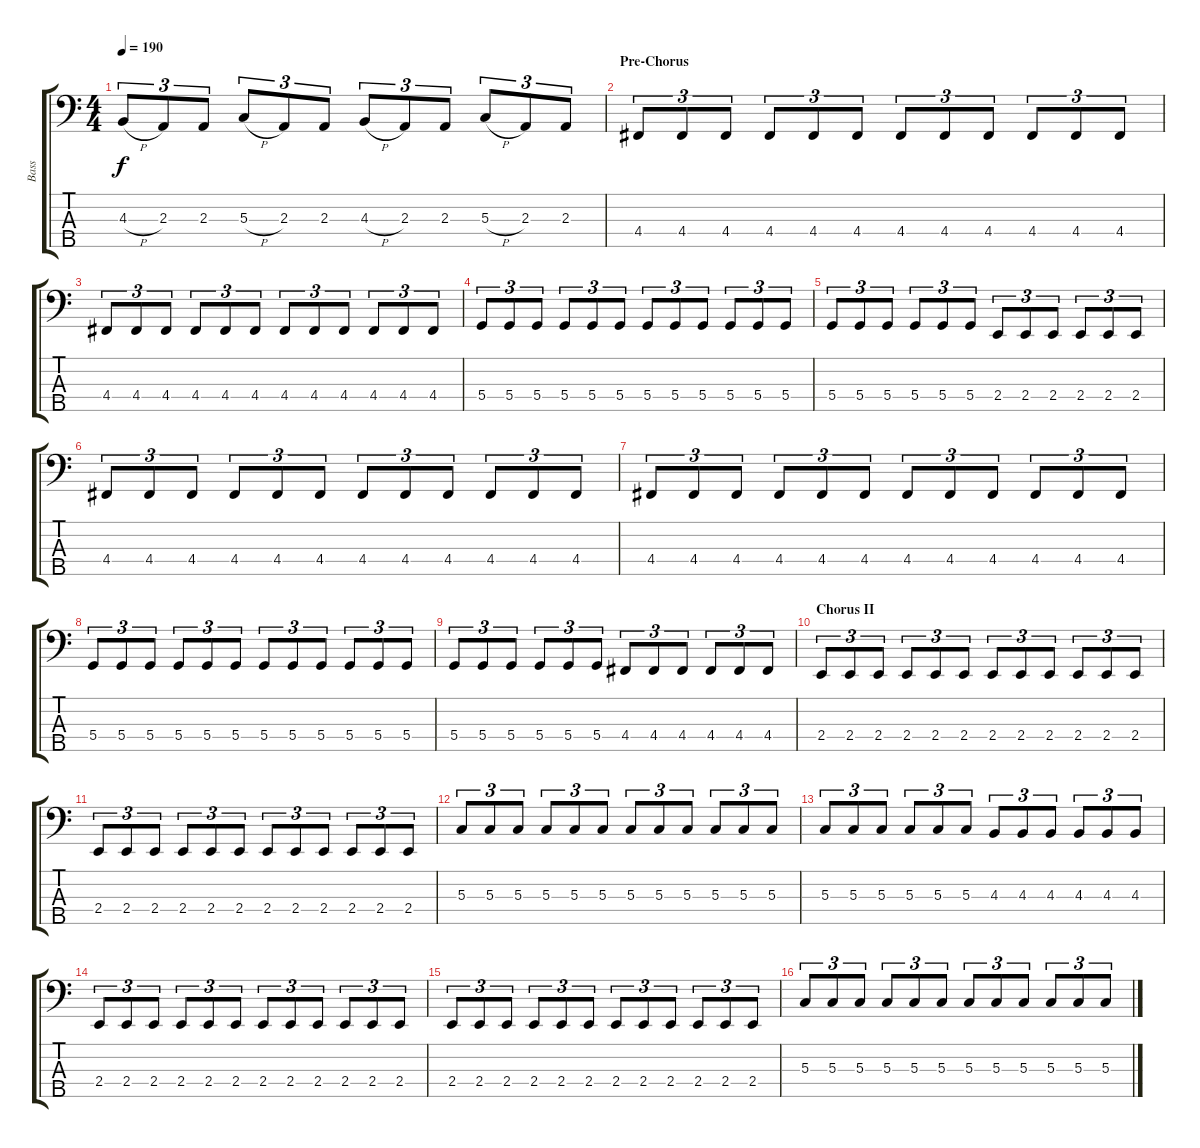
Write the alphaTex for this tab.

\track ("Bass" "Bass") {instrument electricbassfinger}
\staff {score tabs}
\tuning (F2 C2 G1 D1 A0) {hide}
\ts (4 4)
\tempo 190
\clef f4
\ks c
4.3{h}.8{tu (3 2) dy f} 2.3.8{tu (3 2)} 2.3.8{tu (3 2)} 5.3{h}.8{tu (3 2)} 2.3.8{tu (3 2)} 2.3.8{tu (3 2)} 4.3{h}.8{tu (3 2)} 2.3.8{tu (3 2)} 2.3.8{tu (3 2)} 5.3{h}.8{tu (3 2)} 2.3.8{tu (3 2)} 2.3.8{tu (3 2)} |
\section ("" "Pre-Chorus")
4.4.8{tu (3 2)} 4.4.8{tu (3 2)} 4.4.8{tu (3 2)} 4.4.8{tu (3 2)} 4.4.8{tu (3 2)} 4.4.8{tu (3 2)} 4.4.8{tu (3 2)} 4.4.8{tu (3 2)} 4.4.8{tu (3 2)} 4.4.8{tu (3 2)} 4.4.8{tu (3 2)} 4.4.8{tu (3 2)} |
4.4.8{tu (3 2)} 4.4.8{tu (3 2)} 4.4.8{tu (3 2)} 4.4.8{tu (3 2)} 4.4.8{tu (3 2)} 4.4.8{tu (3 2)} 4.4.8{tu (3 2)} 4.4.8{tu (3 2)} 4.4.8{tu (3 2)} 4.4.8{tu (3 2)} 4.4.8{tu (3 2)} 4.4.8{tu (3 2)} |
5.4.8{tu (3 2)} 5.4.8{tu (3 2)} 5.4.8{tu (3 2)} 5.4.8{tu (3 2)} 5.4.8{tu (3 2)} 5.4.8{tu (3 2)} 5.4.8{tu (3 2)} 5.4.8{tu (3 2)} 5.4.8{tu (3 2)} 5.4.8{tu (3 2)} 5.4.8{tu (3 2)} 5.4.8{tu (3 2)} |
5.4.8{tu (3 2)} 5.4.8{tu (3 2)} 5.4.8{tu (3 2)} 5.4.8{tu (3 2)} 5.4.8{tu (3 2)} 5.4.8{tu (3 2)} 2.4.8{tu (3 2)} 2.4.8{tu (3 2)} 2.4.8{tu (3 2)} 2.4.8{tu (3 2)} 2.4.8{tu (3 2)} 2.4.8{tu (3 2)} |
4.4.8{tu (3 2)} 4.4.8{tu (3 2)} 4.4.8{tu (3 2)} 4.4.8{tu (3 2)} 4.4.8{tu (3 2)} 4.4.8{tu (3 2)} 4.4.8{tu (3 2)} 4.4.8{tu (3 2)} 4.4.8{tu (3 2)} 4.4.8{tu (3 2)} 4.4.8{tu (3 2)} 4.4.8{tu (3 2)} |
4.4.8{tu (3 2)} 4.4.8{tu (3 2)} 4.4.8{tu (3 2)} 4.4.8{tu (3 2)} 4.4.8{tu (3 2)} 4.4.8{tu (3 2)} 4.4.8{tu (3 2)} 4.4.8{tu (3 2)} 4.4.8{tu (3 2)} 4.4.8{tu (3 2)} 4.4.8{tu (3 2)} 4.4.8{tu (3 2)} |
5.4.8{tu (3 2)} 5.4.8{tu (3 2)} 5.4.8{tu (3 2)} 5.4.8{tu (3 2)} 5.4.8{tu (3 2)} 5.4.8{tu (3 2)} 5.4.8{tu (3 2)} 5.4.8{tu (3 2)} 5.4.8{tu (3 2)} 5.4.8{tu (3 2)} 5.4.8{tu (3 2)} 5.4.8{tu (3 2)} |
5.4.8{tu (3 2)} 5.4.8{tu (3 2)} 5.4.8{tu (3 2)} 5.4.8{tu (3 2)} 5.4.8{tu (3 2)} 5.4.8{tu (3 2)} 4.4.8{tu (3 2)} 4.4.8{tu (3 2)} 4.4.8{tu (3 2)} 4.4.8{tu (3 2)} 4.4.8{tu (3 2)} 4.4.8{tu (3 2)} |
\section ("" "Chorus II")
2.4.8{tu (3 2)} 2.4.8{tu (3 2)} 2.4.8{tu (3 2)} 2.4.8{tu (3 2)} 2.4.8{tu (3 2)} 2.4.8{tu (3 2)} 2.4.8{tu (3 2)} 2.4.8{tu (3 2)} 2.4.8{tu (3 2)} 2.4.8{tu (3 2)} 2.4.8{tu (3 2)} 2.4.8{tu (3 2)} |
2.4.8{tu (3 2)} 2.4.8{tu (3 2)} 2.4.8{tu (3 2)} 2.4.8{tu (3 2)} 2.4.8{tu (3 2)} 2.4.8{tu (3 2)} 2.4.8{tu (3 2)} 2.4.8{tu (3 2)} 2.4.8{tu (3 2)} 2.4.8{tu (3 2)} 2.4.8{tu (3 2)} 2.4.8{tu (3 2)} |
5.3.8{tu (3 2)} 5.3.8{tu (3 2)} 5.3.8{tu (3 2)} 5.3.8{tu (3 2)} 5.3.8{tu (3 2)} 5.3.8{tu (3 2)} 5.3.8{tu (3 2)} 5.3.8{tu (3 2)} 5.3.8{tu (3 2)} 5.3.8{tu (3 2)} 5.3.8{tu (3 2)} 5.3.8{tu (3 2)} |
5.3.8{tu (3 2)} 5.3.8{tu (3 2)} 5.3.8{tu (3 2)} 5.3.8{tu (3 2)} 5.3.8{tu (3 2)} 5.3.8{tu (3 2)} 4.3.8{tu (3 2)} 4.3.8{tu (3 2)} 4.3.8{tu (3 2)} 4.3.8{tu (3 2)} 4.3.8{tu (3 2)} 4.3.8{tu (3 2)} |
2.4.8{tu (3 2)} 2.4.8{tu (3 2)} 2.4.8{tu (3 2)} 2.4.8{tu (3 2)} 2.4.8{tu (3 2)} 2.4.8{tu (3 2)} 2.4.8{tu (3 2)} 2.4.8{tu (3 2)} 2.4.8{tu (3 2)} 2.4.8{tu (3 2)} 2.4.8{tu (3 2)} 2.4.8{tu (3 2)} |
2.4.8{tu (3 2)} 2.4.8{tu (3 2)} 2.4.8{tu (3 2)} 2.4.8{tu (3 2)} 2.4.8{tu (3 2)} 2.4.8{tu (3 2)} 2.4.8{tu (3 2)} 2.4.8{tu (3 2)} 2.4.8{tu (3 2)} 2.4.8{tu (3 2)} 2.4.8{tu (3 2)} 2.4.8{tu (3 2)} |
5.3.8{tu (3 2)} 5.3.8{tu (3 2)} 5.3.8{tu (3 2)} 5.3.8{tu (3 2)} 5.3.8{tu (3 2)} 5.3.8{tu (3 2)} 5.3.8{tu (3 2)} 5.3.8{tu (3 2)} 5.3.8{tu (3 2)} 5.3.8{tu (3 2)} 5.3.8{tu (3 2)} 5.3.8{tu (3 2)}
